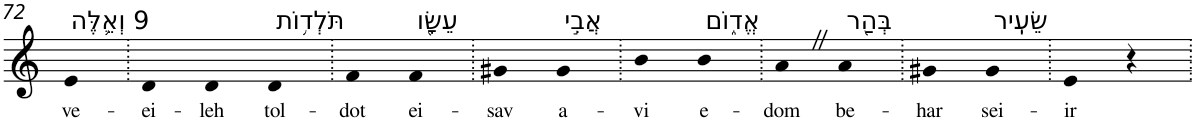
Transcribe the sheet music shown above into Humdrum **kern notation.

**kern	**text
*part1	*part1
*staff1	*staff1
*I"Piano	*
*I'Pno	*
!!LO:PB:g=z
*clefG2	*
*k[]	*
=72	=72
!LO:TX:a:t=9 וְאֵ֛לֶּה	!
!	!LO:LY:b
4e	ve-
=73.	=73.
!	!LO:LY:b
4d	-ei-
!	!LO:LY:b
4d	-leh
!LO:TX:a:t=תֹּלְד֥וֹת	!
!	!LO:LY:b
4d	tol-
=74.	=74.
!	!LO:LY:b
4f	-dot
!LO:TX:a:t=עֵשָׂ֖ו	!
!	!LO:LY:b
4f	ei-
=75.	=75.
!	!LO:LY:b
4g#X	-sav
!LO:TX:a:t=אֲבִ֣י	!
!	!LO:LY:b
4g#	a-
=76.	=76.
!	!LO:LY:b
4b	-vi
!LO:TX:a:t=אֱד֑וֹם	!
!	!LO:LY:b
4b	e-
=77.	=77.
!	!LO:LY:b
4aZ	-dom
!LO:TX:a:t=בְּהַ֖ר	!
!	!LO:LY:b
4a	be-
=78.	=78.
!	!LO:LY:b
4g#X	-har
!LO:TX:a:t=שֵׂעִֽיר	!
!	!LO:LY:b
4g#	sei-
=79.	=79.
!	!LO:LY:b
4e	-ir
4r	.
=.	=.
*-	*-
